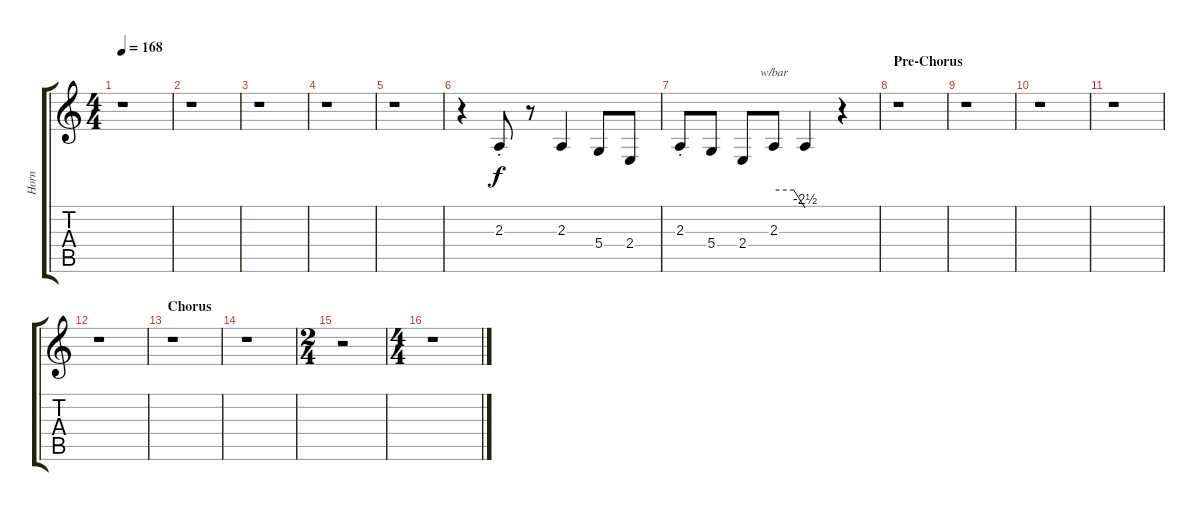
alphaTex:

\track ("Horn" "Horn") {instrument englishhorn}
\staff {score tabs}
\tuning (E4 B3 G3 D3 A2 E2) {hide}
\ts (4 4)
\tempo 168
\clef g2
\ks c
r.1{dy f} |
r.1 |
r.1 |
r.1 |
r.1 |
r.4 2.3{st}.8 r.8 2.3.4 5.4.8 2.4.8 |
2.3{st}.8 5.4.8 2.4.8 2.3.8{tbe (custom default 0 0 38 0 60 -10)} 2.3{t}.4 r.4 |
\section ("" "Pre-Chorus")
r.1 |
r.1 |
r.1 |
r.1 |
r.1 |
\section ("" "Chorus")
r.1 |
r.1 |
\ts (2 4)
r.2 |
\ts (4 4)
r.1
